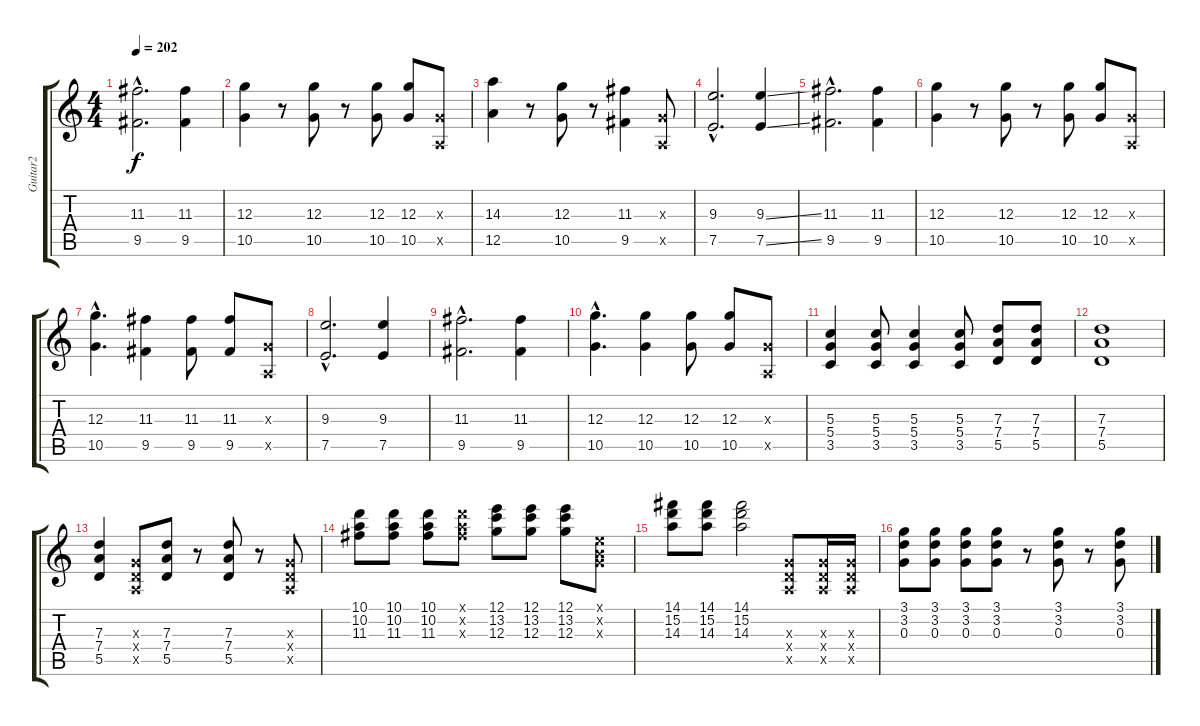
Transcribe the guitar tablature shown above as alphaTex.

\track ("Guitar2" "Guitar2") {instrument distortionguitar}
\staff {score tabs}
\tuning (E4 B3 G3 D3 A2 E2) {hide}
\ts (4 4)
\tempo 202
\clef g2
\ks c
(11.3{hac} 9.5{hac}).2{d dy f} (11.3 9.5).4 |
(12.3 10.5).4 r.8 (12.3 10.5).8 r.8 (12.3 10.5).8 (12.3 10.5).8 (0.3{x} 0.5{x}).8 |
(14.3 12.5).4 r.8 (12.3 10.5).8 r.8 (11.3 9.5).4 (0.3{x} 0.5{x}).8 |
(9.3{hac} 7.5{hac}).2{d} (9.3{ss} 7.5{ss}).4 |
(11.3{hac} 9.5{hac}).2{d} (11.3 9.5).4 |
(12.3 10.5).4 r.8 (12.3 10.5).8 r.8 (12.3 10.5).8 (12.3 10.5).8 (0.3{x} 0.5{x}).8 |
(12.3{hac} 10.5{hac}).4{d} (11.3 9.5).4 (11.3 9.5).8 (11.3 9.5).8 (0.3{x} 0.5{x}).8 |
(9.3{hac} 7.5{hac}).2{d} (9.3 7.5).4 |
(11.3{hac} 9.5{hac}).2{d} (11.3 9.5).4 |
(12.3{hac} 10.5{hac}).4{d} (12.3 10.5).4 (12.3 10.5).8 (12.3 10.5).8 (0.3{x} 0.5{x}).8 |
(5.3 5.4 3.5).4 (5.3 5.4 3.5).8 (5.3 5.4 3.5).4 (5.3 5.4 3.5).8 (7.3 7.4 5.5).8 (7.3 7.4 5.5).8 |
(7.3 7.4 5.5).1 |
(7.3 7.4 5.5).4 (0.3{x} 0.4{x} 0.5{x}).8 (7.3 7.4 5.5).8 r.8 (7.3 7.4 5.5).8 r.8 (0.3{x} 0.4{x} 0.5{x}).8 |
(10.1 10.2 11.3).8 (10.1 10.2 11.3).8 (10.1 10.2 11.3).8 (10.1{x} 10.2{x} 11.3{x}).8 (12.1 13.2 12.3).8 (12.1 13.2 12.3).8 (12.1 13.2 12.3).8 (0.1{x} 0.2{x} 0.3{x}).8 |
(14.1 15.2 14.3).8 (14.1 15.2 14.3).8 (14.1 15.2 14.3).2 (0.3{x} 0.4{x} 0.5{x}).8 (0.3{x} 0.4{x} 0.5{x}).16 (0.3{x} 0.4{x} 0.5{x}).16 |
(3.1 3.2 0.3).8 (3.1 3.2 0.3).8 (3.1 3.2 0.3).8 (3.1 3.2 0.3).8 r.8 (3.1 3.2 0.3).8 r.8 (3.1 3.2 0.3).8
